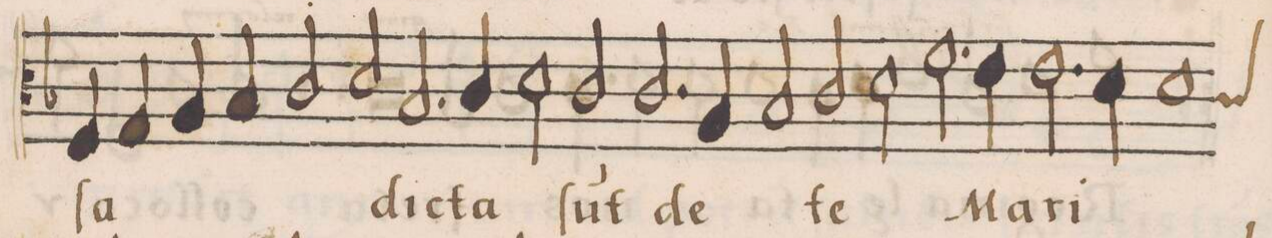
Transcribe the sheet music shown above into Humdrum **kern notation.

**kern	**text
*I"CANTVS	*
*clefC3	*
*k[b-]	*
*met(C)	*
*M2/1	*
4F/	-ſa
4G/	.
4A/	.
4B-/	.
2c/	.
2d/	.
=6-	=6-
2.B-/	dic-
4c/	-ta
2d\	.
2c/	ſu(n)t
=7-	=7-
2.c/	de
4A/	.
2B-/	.
2c/	te
=8-	=8-
2d\	.
2.f\	.
4e\	Ma-
2.e\	-ri-
=9-	=9-
4d\	.
*custos:c	*
1d	.
*-	*-
